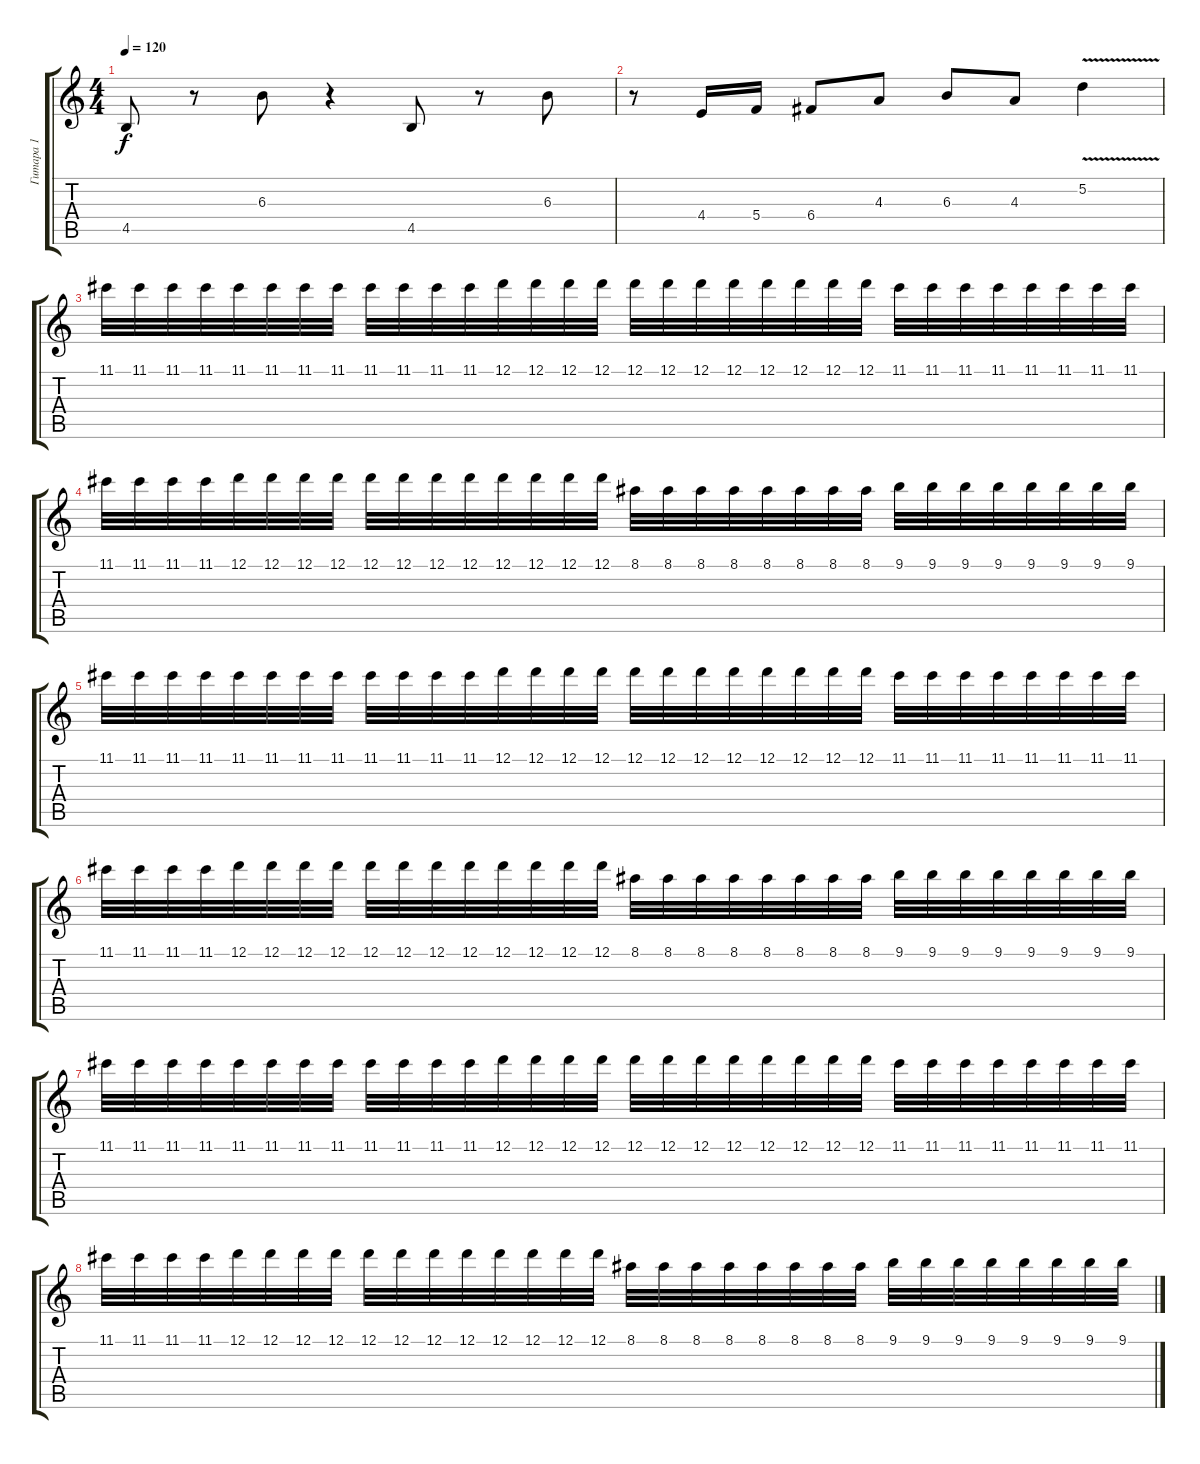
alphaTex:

\track ("Гитара 1" "Гитара 1") {instrument overdrivenguitar}
\staff {score tabs}
\tuning (D4 A3 F3 C3 G2 D2) {hide}
\ts (4 4)
\tempo 120
\clef g2
\ks c
4.5.8{dy f} r.8 6.3.8 r.4 4.5.8 r.8 6.3.8 |
r.8 4.4.16 5.4.16 6.4.8 4.3.8 6.3.8 4.3.8 5.2{v}.4 |
11.1.32 11.1.32 11.1.32 11.1.32 11.1.32 11.1.32 11.1.32 11.1.32 11.1.32 11.1.32 11.1.32 11.1.32 12.1.32 12.1.32 12.1.32 12.1.32 12.1.32 12.1.32 12.1.32 12.1.32 12.1.32 12.1.32 12.1.32 12.1.32 11.1.32 11.1.32 11.1.32 11.1.32 11.1.32 11.1.32 11.1.32 11.1.32 |
11.1.32 11.1.32 11.1.32 11.1.32 12.1.32 12.1.32 12.1.32 12.1.32 12.1.32 12.1.32 12.1.32 12.1.32 12.1.32 12.1.32 12.1.32 12.1.32 8.1.32 8.1.32 8.1.32 8.1.32 8.1.32 8.1.32 8.1.32 8.1.32 9.1.32 9.1.32 9.1.32 9.1.32 9.1.32 9.1.32 9.1.32 9.1.32 |
11.1.32 11.1.32 11.1.32 11.1.32 11.1.32 11.1.32 11.1.32 11.1.32 11.1.32 11.1.32 11.1.32 11.1.32 12.1.32 12.1.32 12.1.32 12.1.32 12.1.32 12.1.32 12.1.32 12.1.32 12.1.32 12.1.32 12.1.32 12.1.32 11.1.32 11.1.32 11.1.32 11.1.32 11.1.32 11.1.32 11.1.32 11.1.32 |
11.1.32 11.1.32 11.1.32 11.1.32 12.1.32 12.1.32 12.1.32 12.1.32 12.1.32 12.1.32 12.1.32 12.1.32 12.1.32 12.1.32 12.1.32 12.1.32 8.1.32 8.1.32 8.1.32 8.1.32 8.1.32 8.1.32 8.1.32 8.1.32 9.1.32 9.1.32 9.1.32 9.1.32 9.1.32 9.1.32 9.1.32 9.1.32 |
11.1.32 11.1.32 11.1.32 11.1.32 11.1.32 11.1.32 11.1.32 11.1.32 11.1.32 11.1.32 11.1.32 11.1.32 12.1.32 12.1.32 12.1.32 12.1.32 12.1.32 12.1.32 12.1.32 12.1.32 12.1.32 12.1.32 12.1.32 12.1.32 11.1.32 11.1.32 11.1.32 11.1.32 11.1.32 11.1.32 11.1.32 11.1.32 |
11.1.32 11.1.32 11.1.32 11.1.32 12.1.32 12.1.32 12.1.32 12.1.32 12.1.32 12.1.32 12.1.32 12.1.32 12.1.32 12.1.32 12.1.32 12.1.32 8.1.32 8.1.32 8.1.32 8.1.32 8.1.32 8.1.32 8.1.32 8.1.32 9.1.32 9.1.32 9.1.32 9.1.32 9.1.32 9.1.32 9.1.32 9.1.32
